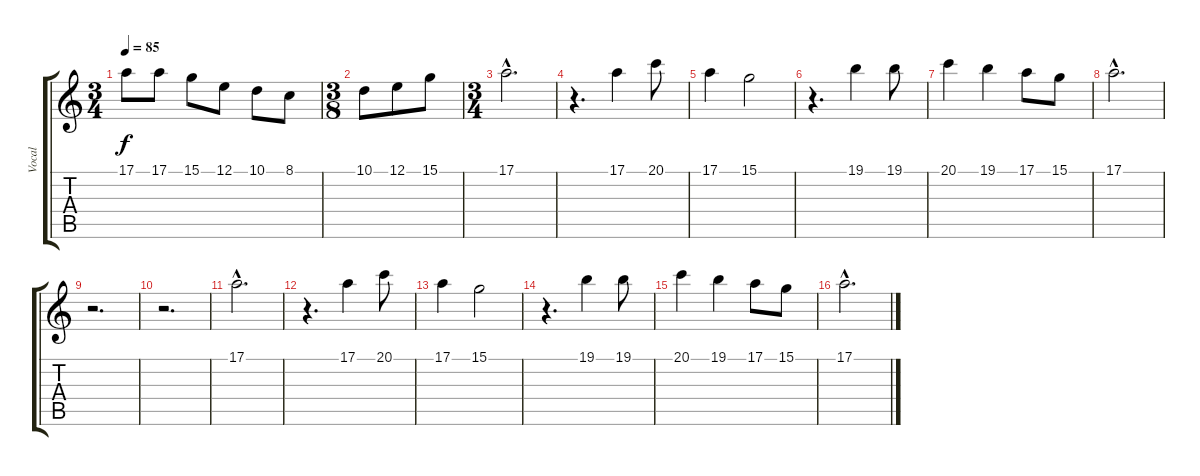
\track ("Vocal" "Vocal") {instrument lead6voice}
\staff {score tabs}
\tuning (E4 B3 G3 D3 A2 E2) {hide}
\ts (3 4)
\tempo 85
\clef g2
\ks c
17.1.8{dy f} 17.1.8 15.1.8 12.1.8 10.1.8 8.1.8 |
\ts (3 8)
10.1.8 12.1.8 15.1.8 |
\ts (3 4)
17.1{hac}.2{d} |
r.4{d} 17.1.4 20.1.8 |
17.1.4 15.1.2 |
r.4{d} 19.1.4 19.1.8 |
20.1.4 19.1.4 17.1.8 15.1.8 |
17.1{hac}.2{d} |
r.2{d} |
r.2{d} |
17.1{hac}.2{d} |
r.4{d} 17.1.4 20.1.8 |
17.1.4 15.1.2 |
r.4{d} 19.1.4 19.1.8 |
20.1.4 19.1.4 17.1.8 15.1.8 |
17.1{hac}.2{d}
